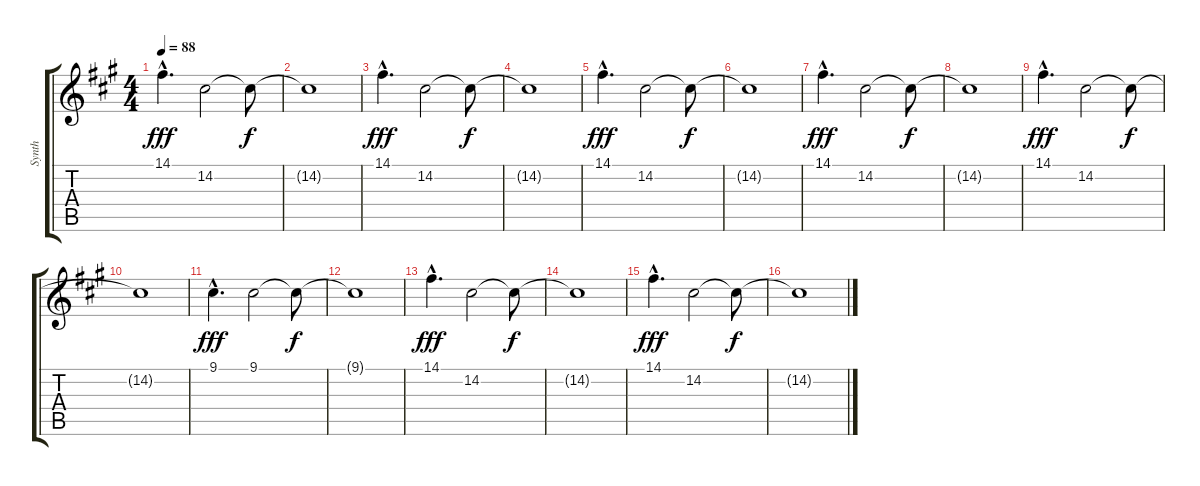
\track ("Synth" "Synth") {instrument electricgrandpiano}
\staff {score tabs}
\tuning (E4 B3 G3 D3 A2 E2) {hide}
\ts (4 4)
\tempo 88
\clef g2
\ks f#minor
14.1{hac}.4{d dy fff} 14.2.2 14.2{t}.8{dy f} |
14.2{t}.1 |
14.1{hac}.4{d dy fff} 14.2.2 14.2{t}.8{dy f} |
14.2{t}.1 |
14.1{hac}.4{d dy fff} 14.2.2 14.2{t}.8{dy f} |
14.2{t}.1 |
14.1{hac}.4{d dy fff} 14.2.2 14.2{t}.8{dy f} |
14.2{t}.1 |
14.1{hac}.4{d dy fff} 14.2.2 14.2{t}.8{dy f} |
14.2{t}.1 |
9.1{hac}.4{d dy fff} 9.1.2 9.1{t}.8{dy f} |
9.1{t}.1 |
14.1{hac}.4{d dy fff} 14.2.2 14.2{t}.8{dy f} |
14.2{t}.1 |
14.1{hac}.4{d dy fff} 14.2.2 14.2{t}.8{dy f} |
14.2{t}.1
